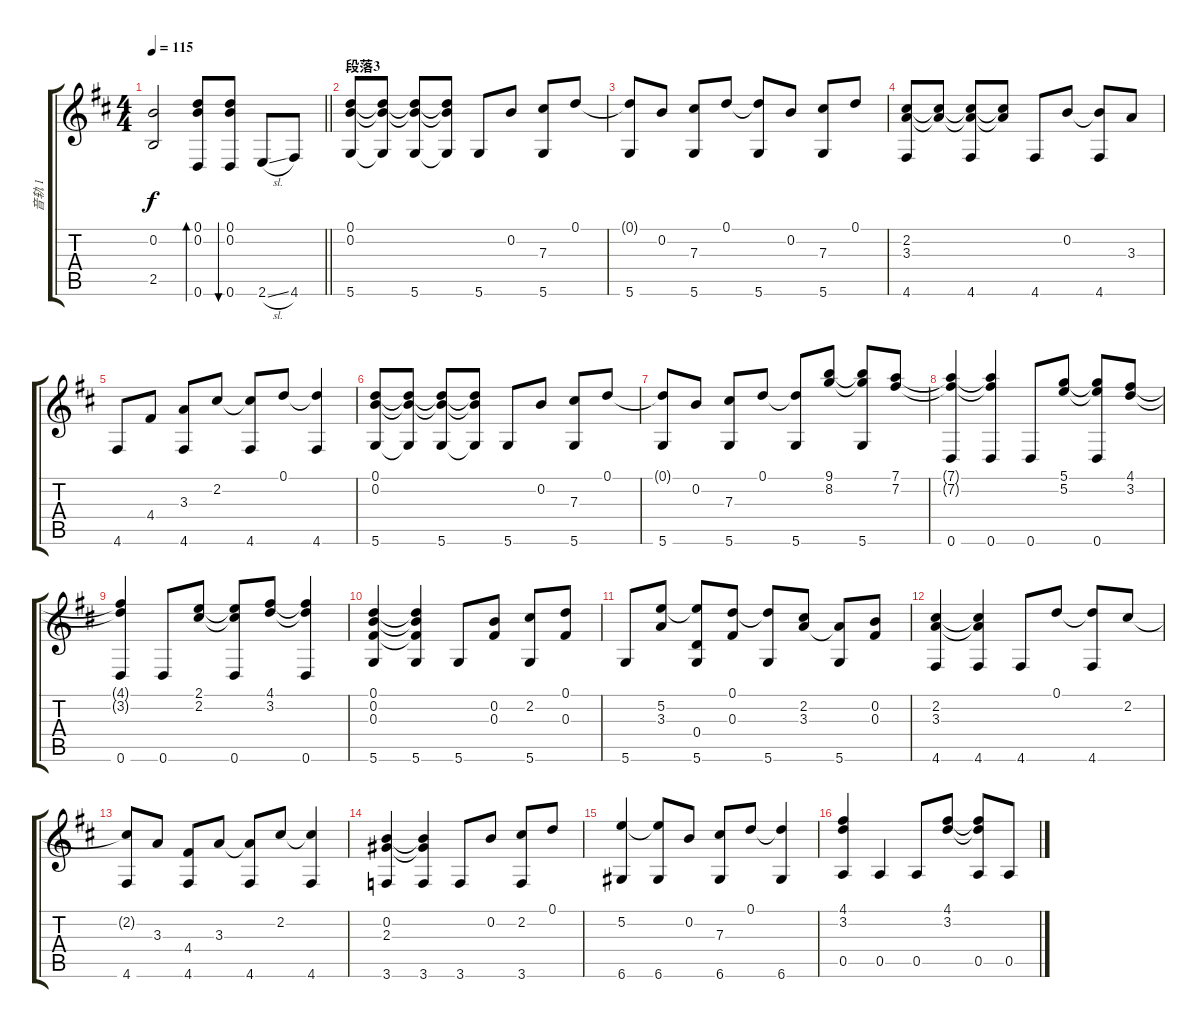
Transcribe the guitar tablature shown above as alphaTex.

\track ("音轨 1" "音轨 1") {instrument acousticguitarsteel}
\staff {score tabs}
\tuning (D4 B3 Gb3 D3 A2 D2) {hide}
\ts (4 4)
\tempo 115
\clef g2
\barLineRight lightlight
\ks d
(0.2 2.5).2{dy f} (0.1 0.2 0.6).8{bd 240} (0.1 0.2 0.6).8{bu 480} 2.6{sl}.8 4.6.8 |
\section ("" "段落3")
(0.1 0.2 5.6).8 (0.1{t} 0.2{t} 5.6{t}).8 (0.1{t} 0.2{t} 5.6).8 (0.1{t} 0.2{t} 5.6{t}).8 5.6.8 0.2.8 (7.3 5.6).8 0.1.8 |
(0.1{t} 5.6).8 0.2.8 (7.3 5.6).8 0.1.8 (0.1{t} 5.6).8 0.2.8 (7.3 5.6).8 0.1.8 |
(2.2 3.3 4.6).8 (2.2{t} 3.3{t}).8 (2.2{t} 3.3{t} 4.6).8 (2.2{t} 3.3{t}).8 4.6.8 0.2.8 (0.2{t} 4.6).8 3.3.8 |
4.6.8 4.4.8 (3.3 4.6).8 2.2.8 (2.2{t} 4.6).8 0.1.8 (0.1{t} 4.6).4 |
(0.1 0.2 5.6).8 (0.1{t} 0.2{t} 5.6{t}).8 (0.1{t} 0.2{t} 5.6).8 (0.1{t} 0.2{t} 5.6{t}).8 5.6.8 0.2.8 (7.3 5.6).8 0.1.8 |
(0.1{t} 5.6).8 0.2.8 (7.3 5.6).8 0.1.8 (0.1{t} 5.6).8 (9.1 8.2).8 (9.1{t} 8.2{t} 5.6).8 (7.1 7.2).8 |
(7.1{t} 7.2{t} 0.6).4 (7.1{t} 7.2{t} 0.6).4 0.6.8 (5.1 5.2).8 (5.1{t} 5.2{t} 0.6).8 (4.1 3.2).8 |
(4.1{t} 3.2{t} 0.6).4 0.6.8 (2.1 2.2).8 (2.1{t} 2.2{t} 0.6).8 (4.1 3.2).8 (4.1{t} 3.2{t} 0.6).4 |
(0.1 0.2 0.3 5.6).4 (0.1{t} 0.2{t} 0.3{t} 5.6).4 5.6.8 (0.2 0.3).8 (2.2 5.6).8 (0.1 0.3).8 |
5.6.8 (5.2 3.3).8 (5.2{t} 0.4 5.6).8 (0.1 0.3).8 (0.1{t} 5.6).8 (2.2 3.3).8 (3.3{t} 5.6).8 (0.2 0.3).8 |
(2.2 3.3 4.6).4 (2.2{t} 3.3{t} 4.6).4 4.6.8 0.1.8 (0.1{t} 4.6).8 2.2.8 |
(2.2{t} 4.6).8 3.3.8 (4.4 4.6).8 3.3.8 (3.3{t} 4.6).8 2.2.8 (2.2{t} 4.6).4 |
(0.2 2.3 3.6).4 (0.2{t} 2.3{t} 3.6).4 3.6.8 0.2.8 (2.2 3.6).8 0.1.8 |
(5.2 6.6).4 (5.2{t} 6.6).8 0.2.8 (7.3 6.6).8 0.1.8 (0.1{t} 6.6).4 |
(4.1 3.2 0.5).4 0.5.4 0.5.8 (4.1 3.2).8 (4.1{t} 3.2{t} 0.5).8 0.5.8
